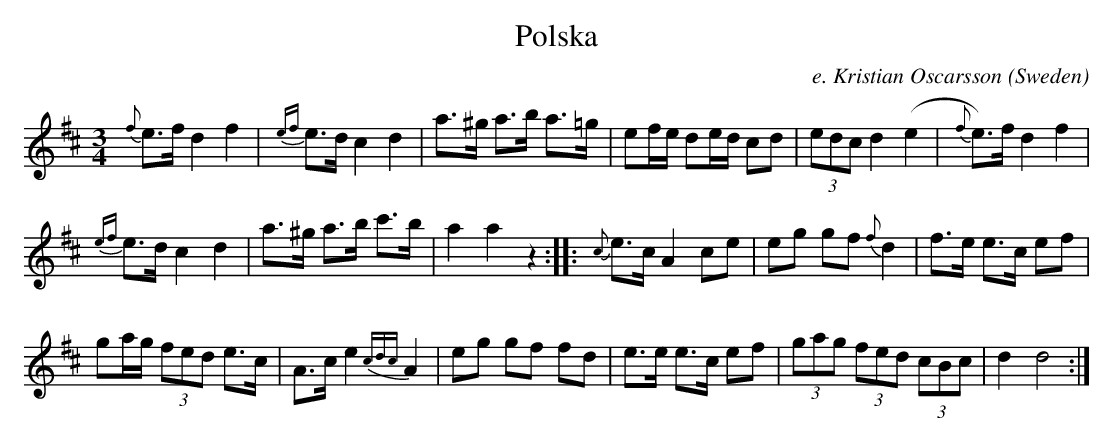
X:1
T:Polska
O:Sweden
M:3/4
C:e. Kristian Oscarsson
K:D
{f}e>f d2 f2|{ef}e>d c2 d2| \
a>^g a>b a>=g | ef/e/ de/d/ cd | \
(3edc d2 (e2 |{f}e)>f d2 f2 |
{ef}e>d c2 d2|a>^g a>b c'>b | a2 a2 z2 :: \
{c}e>c A2 ce|eg gf {f}d2 | f>e e>c ef|
ga/g/ (3fed e>c | A>c e2 {cdc}A2 |\
eg gf fd | e>e e>c ef|\
(3gag (3fed (3cBc | d2 d4 :|
